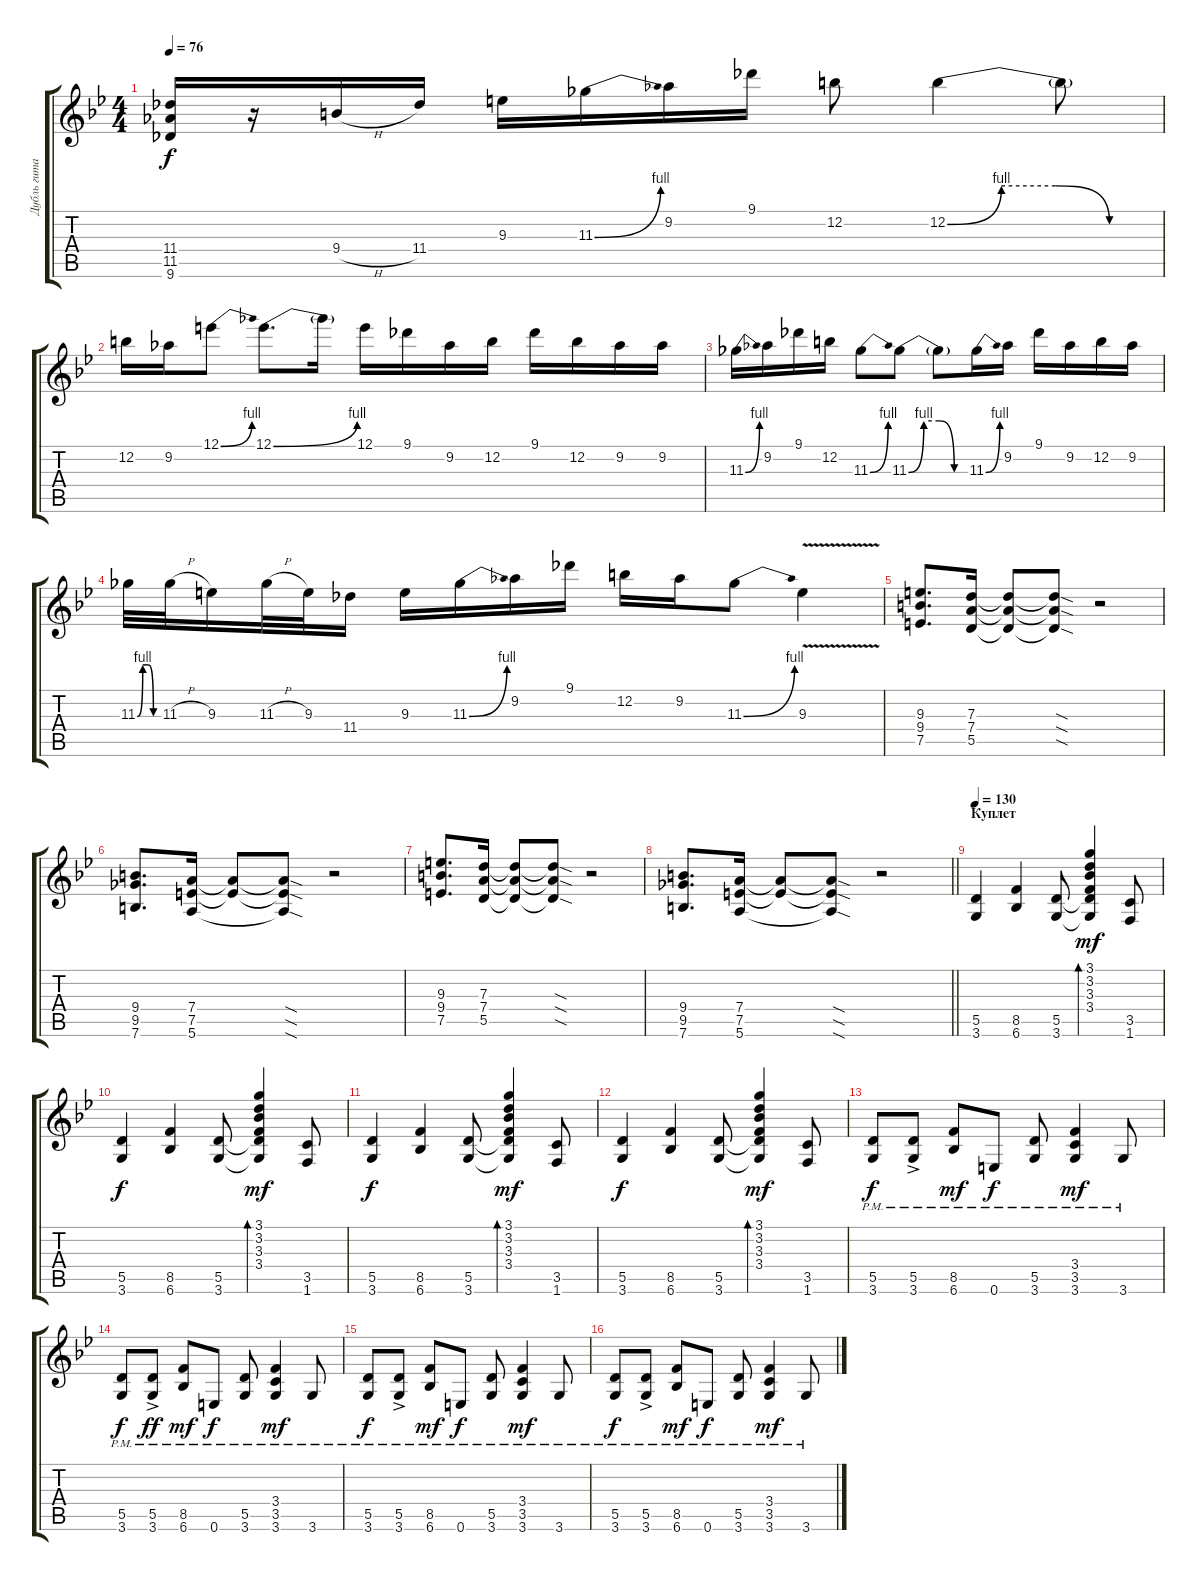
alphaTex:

\track ("Дубль гитара" "Дубль гита") {instrument overdrivenguitar}
\staff {score tabs}
\tuning (E4 B3 G3 D3 A2 E2) {hide}
\ts (4 4)
\tempo 76
\clef g2
\ks gminor
(11.4 11.5 9.6).16{dy f} r.16 9.4{h}.16 11.4.16 9.3.16 11.3{be (bend 0 0 60 4)}.16 9.2.16 9.1.16 12.2.8 12.2{be (custom 0 0 15 4 30 4 45 0 60 0)}.4 12.2{t}.8 |
12.2.16 9.2.16 12.1{be (bend 0 0 60 4)}.8 12.1{be (bend 0 0 60 4)}.8{d} 12.1{t}.16 12.1.16 9.1.16 9.2.16 12.2.16 9.1.16 12.2.16 9.2.16 9.2.16 |
11.3{be (bend 0 0 60 4)}.16 9.2.16 9.1.16 12.2.16 11.3{be (bend 0 0 60 4)}.8 11.3{be (custom 0 0 15 4 30 4 45 0 60 0)}.8 11.3{t}.8 11.3{be (bend 0 0 60 4)}.16 9.2.16 9.1.16 9.2.16 12.2.16 9.2.16 |
11.3{be (custom 0 0 15 4 30 4 45 0 60 0)}.32 11.3{h}.32 9.3.16 11.3{h}.32 9.3.32 11.4.16 9.3.16 11.3{be (bend 0 0 60 4)}.16 9.2.16 9.1.16 12.2.16 9.2.16 11.3{be (bend 0 0 60 4)}.8 9.3{v}.4 |
(9.3 9.4 7.5).8{d} (7.3 7.4 5.5).16 (7.3{t} 7.4{t} 5.5{t}).8 (7.3{sod t} 7.4{sod t} 5.5{sod t}).8 r.2 |
(9.4 9.5 7.6).8{d} (7.4 7.5 5.6).16 (7.4{t} 7.5{t}).8 (7.4{sod t} 7.5{sod t} 5.6{sod t}).8 r.2 |
(9.3 9.4 7.5).8{d} (7.3 7.4 5.5).16 (7.3{t} 7.4{t} 5.5{t}).8 (7.3{sod t} 7.4{sod t} 5.5{sod t}).8 r.2 |
\barLineRight lightlight
(9.4 9.5 7.6).8{d} (7.4 7.5 5.6).16 (7.4{t} 7.5{t}).8 (7.4{sod t} 7.5{sod t} 5.6{sod t}).8 r.2 |
\section ("" "Куплет")
\tempo 130
(5.5 3.6).4 (8.5 6.6).4 (5.5 3.6).8 (3.1 3.2 3.3 3.4 5.5{t} 3.6{t}).4{bd 60 dy mf} (3.5 1.6).8 |
(5.5 3.6).4{dy f} (8.5 6.6).4 (5.5 3.6).8 (3.1 3.2 3.3 3.4 5.5{t} 3.6{t}).4{bd 60 dy mf} (3.5 1.6).8 |
(5.5 3.6).4{dy f} (8.5 6.6).4 (5.5 3.6).8 (3.1 3.2 3.3 3.4 5.5{t} 3.6{t}).4{bd 60 dy mf} (3.5 1.6).8 |
(5.5 3.6).4{dy f} (8.5 6.6).4 (5.5 3.6).8 (3.1 3.2 3.3 3.4 5.5{t} 3.6{t}).4{bd 60 dy mf} (3.5 1.6).8 |
(5.5{pm} 3.6{pm}).8{dy f} (5.5{ac pm} 3.6{ac pm}).8 (8.5{pm} 6.6{pm}).8{dy mf} 0.6{pm}.8{dy f} (5.5{pm} 3.6{pm}).8 (3.4{pm} 3.5{pm} 3.6{pm}).4{dy mf} 3.6{pm}.8 |
(5.5{pm} 3.6{pm}).8{dy f} (5.5{ac pm} 3.6{ac pm}).8{dy ff} (8.5{pm} 6.6{pm}).8{dy mf} 0.6{pm}.8{dy f} (5.5{pm} 3.6{pm}).8 (3.4{pm} 3.5{pm} 3.6{pm}).4{dy mf} 3.6{pm}.8 |
(5.5{pm} 3.6{pm}).8{dy f} (5.5{ac pm} 3.6{ac pm}).8 (8.5{pm} 6.6{pm}).8{dy mf} 0.6{pm}.8{dy f} (5.5{pm} 3.6{pm}).8 (3.4{pm} 3.5{pm} 3.6{pm}).4{dy mf} 3.6{pm}.8 |
(5.5{pm} 3.6{pm}).8{dy f} (5.5{ac pm} 3.6{ac pm}).8 (8.5{pm} 6.6{pm}).8{dy mf} 0.6{pm}.8{dy f} (5.5{pm} 3.6{pm}).8 (3.4{pm} 3.5{pm} 3.6{pm}).4{dy mf} 3.6{pm}.8
